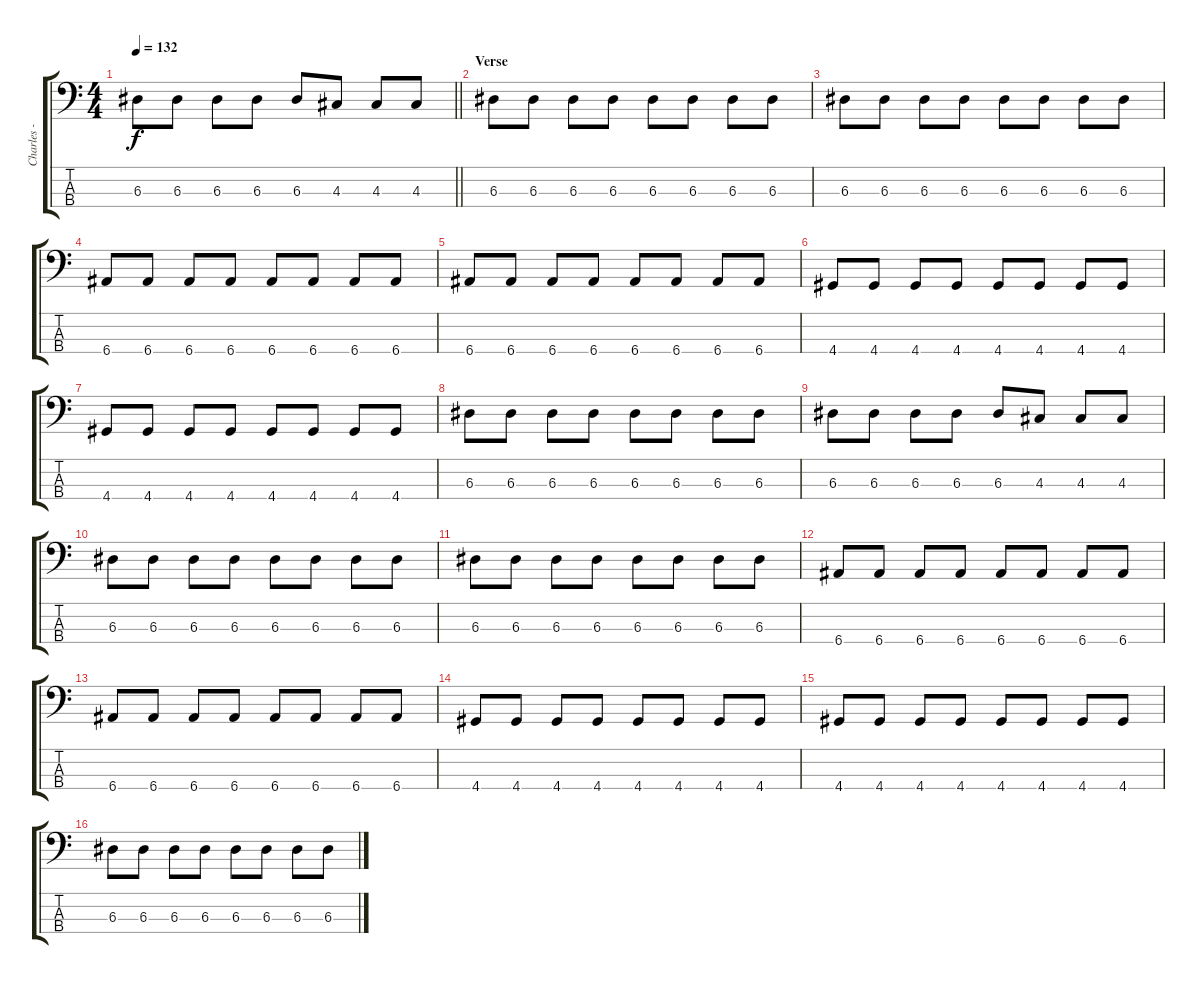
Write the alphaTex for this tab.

\track ("Charles - Bass" "Charles - ") {instrument electricbassfinger}
\staff {score tabs}
\tuning (G2 D2 A1 E1) {hide}
\ts (4 4)
\tempo 132
\clef f4
\barLineRight lightlight
\ks c
6.3.8{dy f} 6.3.8 6.3.8 6.3.8 6.3.8 4.3.8 4.3.8 4.3.8 |
\section ("" "Verse")
6.3.8 6.3.8 6.3.8 6.3.8 6.3.8 6.3.8 6.3.8 6.3.8 |
6.3.8 6.3.8 6.3.8 6.3.8 6.3.8 6.3.8 6.3.8 6.3.8 |
6.4.8 6.4.8 6.4.8 6.4.8 6.4.8 6.4.8 6.4.8 6.4.8 |
6.4.8 6.4.8 6.4.8 6.4.8 6.4.8 6.4.8 6.4.8 6.4.8 |
4.4.8 4.4.8 4.4.8 4.4.8 4.4.8 4.4.8 4.4.8 4.4.8 |
4.4.8 4.4.8 4.4.8 4.4.8 4.4.8 4.4.8 4.4.8 4.4.8 |
6.3.8 6.3.8 6.3.8 6.3.8 6.3.8 6.3.8 6.3.8 6.3.8 |
6.3.8 6.3.8 6.3.8 6.3.8 6.3.8 4.3.8 4.3.8 4.3.8 |
6.3.8 6.3.8 6.3.8 6.3.8 6.3.8 6.3.8 6.3.8 6.3.8 |
6.3.8 6.3.8 6.3.8 6.3.8 6.3.8 6.3.8 6.3.8 6.3.8 |
6.4.8 6.4.8 6.4.8 6.4.8 6.4.8 6.4.8 6.4.8 6.4.8 |
6.4.8 6.4.8 6.4.8 6.4.8 6.4.8 6.4.8 6.4.8 6.4.8 |
4.4.8 4.4.8 4.4.8 4.4.8 4.4.8 4.4.8 4.4.8 4.4.8 |
4.4.8 4.4.8 4.4.8 4.4.8 4.4.8 4.4.8 4.4.8 4.4.8 |
6.3.8 6.3.8 6.3.8 6.3.8 6.3.8 6.3.8 6.3.8 6.3.8
